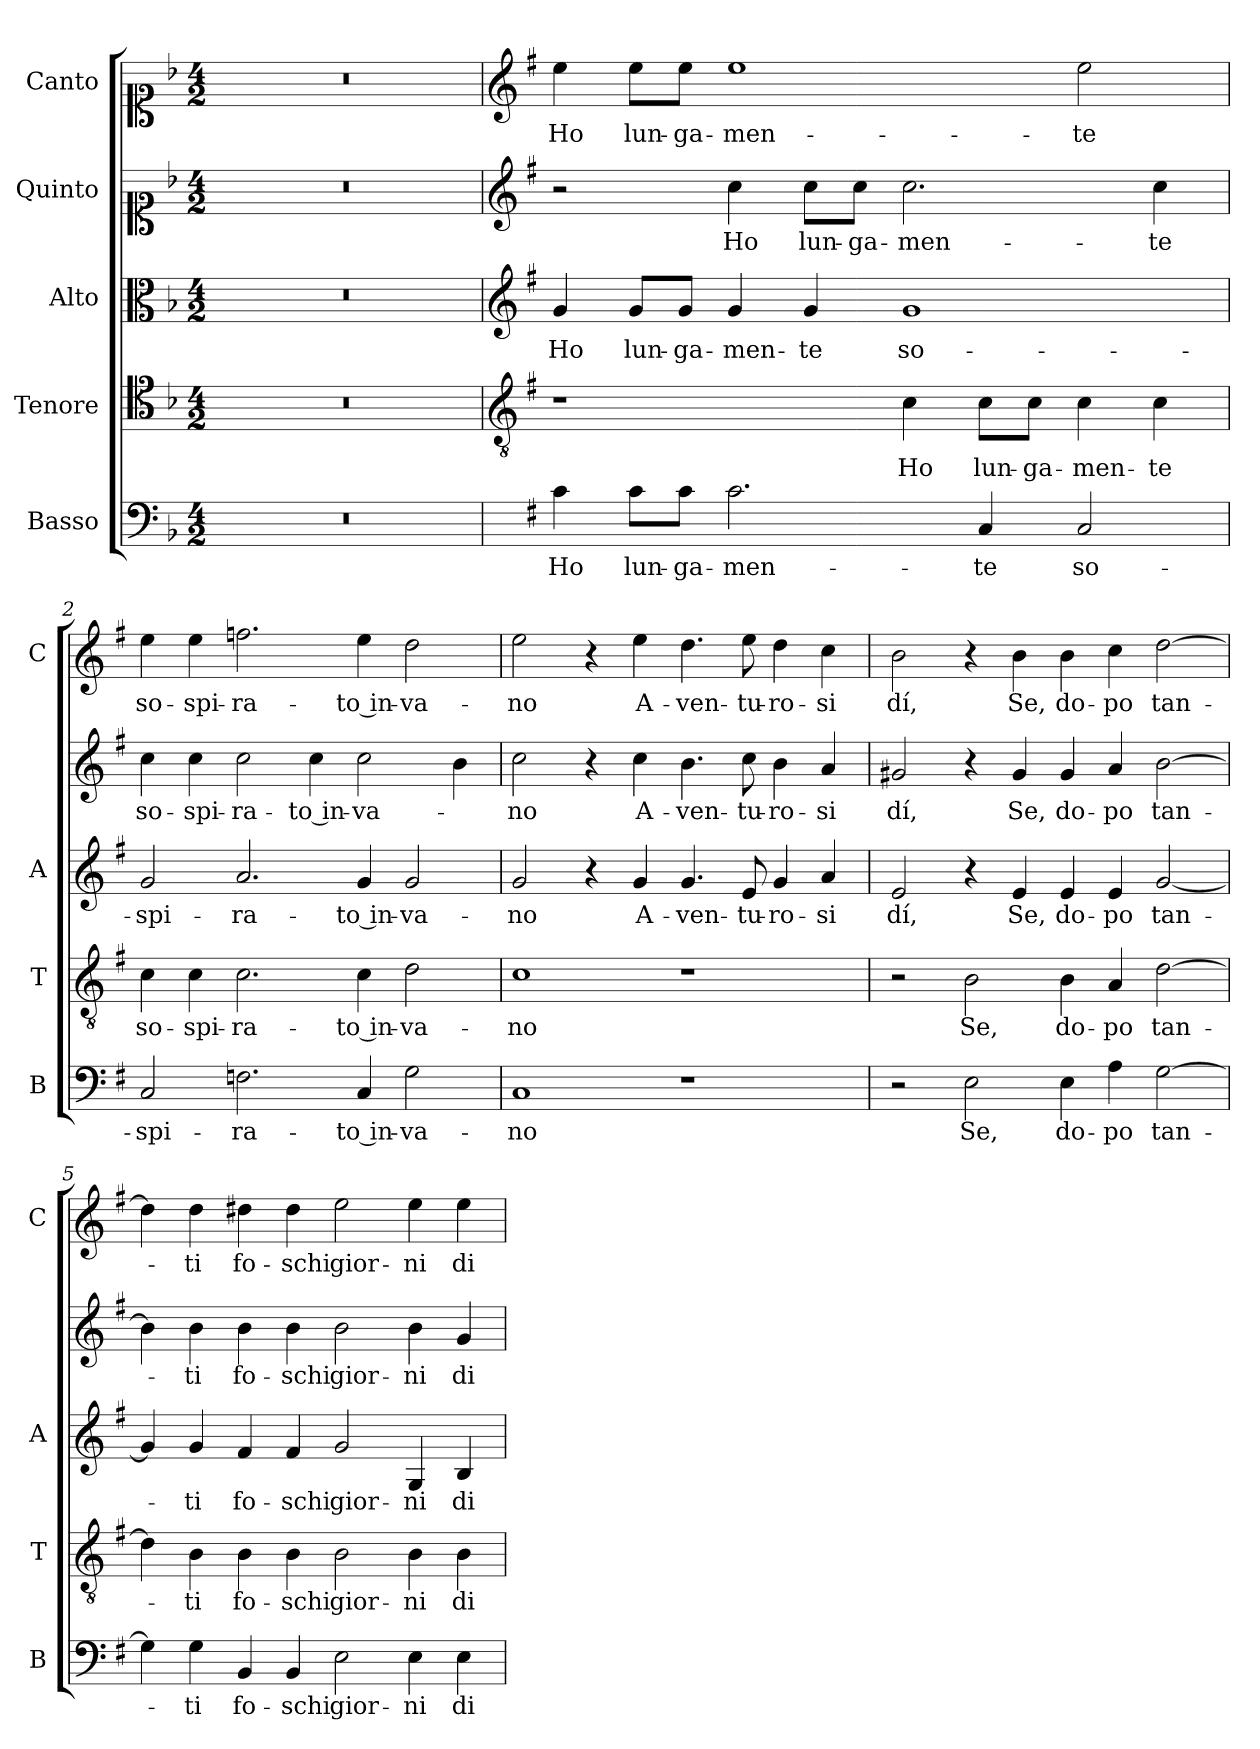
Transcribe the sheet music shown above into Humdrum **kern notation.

**kern	**text	**kern	**text	**kern	**text	**kern	**text	**kern	**text
*part5	*part5	*part4	*part4	*part3	*part3	*part2	*part2	*part1	*part1
*staff5	*staff5	*staff4	*staff4	*staff3	*staff3	*staff2	*staff2	*staff1	*staff1
*I"Basso	*	*I"Tenore	*	*I"Alto	*	*I"Quinto	*	*I"Canto	*
*I'B	*	*I'T	*	*I'A	*	*	*	*I'C	*
*clefF4	*	*clefC4	*	*clefC3	*	*clefC1	*	*clefC1	*
*k[b-]	*	*k[b-]	*	*k[b-]	*	*k[b-]	*	*k[b-]	*
*F:	*	*F:	*	*F:	*	*F:	*	*F:	*
*M4/2	*	*M4/2	*	*M4/2	*	*M4/2	*	*M4/2	*
=	=	=	=	=	=	=	=	=	=
0r	.	0r	.	0r	.	0r	.	0r	.
=1	=1	=1	=1	=1	=1	=1	=1	=1	=1
*	*	*clefGv2	*	*clefG2	*	*clefG2	*	*clefG2	*
*k[f#]	*	*k[f#]	*	*k[f#]	*	*k[f#]	*	*k[f#]	*
*G:	*	*G:	*	*G:	*	*G:	*	*G:	*
!	!LO:LY:b	!	!	!	!LO:LY:b	!	!	!	!LO:LY:b
4c\	Ho	1r	.	4g/	Ho	2r	.	4ee\	Ho
!	!LO:LY:b	!	!	!	!LO:LY:b	!	!	!	!LO:LY:b
8c\L	lun-	.	.	8g/L	lun-	.	.	8ee\L	lun-
!	!LO:LY:b	!	!	!	!LO:LY:b	!	!	!	!LO:LY:b
8c\J	-ga-	.	.	8g/J	-ga-	.	.	8ee\J	-ga-
!	!LO:LY:b	!	!	!	!LO:LY:b	!	!LO:LY:b	!	!LO:LY:b
2.c\	-men-	.	.	4g/	-men-	4cc\	Ho	1ee	-men-
!	!	!	!	!	!LO:LY:b	!	!LO:LY:b	!	!
.	.	.	.	4g/	-te	8cc\L	lun-	.	.
!	!	!	!	!	!	!	!LO:LY:b	!	!
.	.	.	.	.	.	8cc\J	-ga-	.	.
!	!	!	!LO:LY:b	!	!LO:LY:b	!	!LO:LY:b	!	!
.	.	4c\	Ho	1g	so-	2.cc\	-men-	.	.
!	!LO:LY:b	!	!LO:LY:b	!	!	!	!	!	!
4C/	-te	8c\L	lun-	.	.	.	.	.	.
!	!	!	!LO:LY:b	!	!	!	!	!	!
.	.	8c\J	-ga-	.	.	.	.	.	.
!	!LO:LY:b	!	!LO:LY:b	!	!	!	!	!	!LO:LY:b
2C/	so-	4c\	-men-	.	.	.	.	2ee\	-te
!	!	!	!LO:LY:b	!	!	!	!LO:LY:b	!	!
.	.	4c\	-te	.	.	4cc\	-te	.	.
=2	=2	=2	=2	=2	=2	=2	=2	=2	=2
!	!LO:LY:b	!	!LO:LY:b	!	!LO:LY:b	!	!LO:LY:b	!	!LO:LY:b
2C/	-spi-	4c\	so-	2g/	-spi-	4cc\	so-	4ee\	so-
!	!	!	!LO:LY:b	!	!	!	!LO:LY:b	!	!LO:LY:b
.	.	4c\	-spi-	.	.	4cc\	-spi-	4ee\	-spi-
!	!LO:LY:b	!	!LO:LY:b	!	!LO:LY:b	!	!LO:LY:b	!	!LO:LY:b
2.Fn\	-ra-	2.c\	-ra-	2.a/	-ra-	2cc\	-ra-	2.ffn\	-ra-
!	!	!	!	!	!	!	!LO:LY:b	!	!
.	.	.	.	.	.	4cc\	-to in-	.	.
!	!LO:LY:b	!	!LO:LY:b	!	!LO:LY:b	!	!LO:LY:b	!	!LO:LY:b
4C/	-to in-	4c\	-to in-	4g/	-to in-	2cc\	-va-	4ee\	-to in-
!	!LO:LY:b	!	!LO:LY:b	!	!LO:LY:b	!	!	!	!LO:LY:b
2G\	-va-	2d\	-va-	2g/	-va-	.	.	2dd\	-va-
.	.	.	.	.	.	4b\	.	.	.
!!LO:LB:g=z
=3	=3	=3	=3	=3	=3	=3	=3	=3	=3
!	!LO:LY:b	!	!LO:LY:b	!	!LO:LY:b	!	!LO:LY:b	!	!LO:LY:b
1C	-no	1c	-no	2g/	-no	2cc\	-no	2ee\	-no
.	.	.	.	4r	.	4r	.	4r	.
!	!	!	!	!	!LO:LY:b	!	!LO:LY:b	!	!LO:LY:b
.	.	.	.	4g/	A-	4cc\	A-	4ee\	A-
!	!	!	!	!	!LO:LY:b	!	!LO:LY:b	!	!LO:LY:b
1r	.	1r	.	4.g/	-ven-	4.b\	-ven-	4.dd\	-ven-
!	!	!	!	!	!LO:LY:b	!	!LO:LY:b	!	!LO:LY:b
.	.	.	.	8e/	-tu-	8cc\	-tu-	8ee\	-tu-
!	!	!	!	!	!LO:LY:b	!	!LO:LY:b	!	!LO:LY:b
.	.	.	.	4g/	-ro-	4b\	-ro-	4dd\	-ro-
!	!	!	!	!	!LO:LY:b	!	!LO:LY:b	!	!LO:LY:b
.	.	.	.	4a/	-si	4a/	-si	4cc\	-si
=4	=4	=4	=4	=4	=4	=4	=4	=4	=4
!	!	!	!	!	!LO:LY:b	!	!LO:LY:b	!	!LO:LY:b
2r	.	2r	.	2e/	dí,	2g#X/	dí,	2b\	dí,
!	!LO:LY:b	!	!LO:LY:b	!	!	!	!	!	!
2E\	Se,	2B\	Se,	4r	.	4r	.	4r	.
!	!	!	!	!	!LO:LY:b	!	!LO:LY:b	!	!LO:LY:b
.	.	.	.	4e/	Se,	4g#/	Se,	4b\	Se,
!	!LO:LY:b	!	!LO:LY:b	!	!LO:LY:b	!	!LO:LY:b	!	!LO:LY:b
4E\	do-	4B\	do-	4e/	do-	4g#/	do-	4b\	do-
!	!LO:LY:b	!	!LO:LY:b	!	!LO:LY:b	!	!LO:LY:b	!	!LO:LY:b
4A\	-po	4A/	-po	4e/	-po	4a/	-po	4cc\	-po
!	!LO:LY:b	!	!LO:LY:b	!	!LO:LY:b	!	!LO:LY:b	!	!LO:LY:b
[2G\	tan-	[2d\	tan-	[2g/	tan-	[2b\	tan-	[2dd\	tan-
=5	=5	=5	=5	=5	=5	=5	=5	=5	=5
4G\]	.	4d\]	.	4g/]	.	4b\]	.	4dd\]	.
!	!LO:LY:b	!	!LO:LY:b	!	!LO:LY:b	!	!LO:LY:b	!	!LO:LY:b
4G\	-ti	4B\	-ti	4g/	-ti	4b\	-ti	4dd\	-ti
!	!LO:LY:b	!	!LO:LY:b	!	!LO:LY:b	!	!LO:LY:b	!	!LO:LY:b
4BB/	fo-	4B\	fo-	4f#/	fo-	4b\	fo-	4dd#X\	fo-
!	!LO:LY:b	!	!LO:LY:b	!	!LO:LY:b	!	!LO:LY:b	!	!LO:LY:b
4BB/	-schi	4B\	-schi	4f#/	-schi	4b\	-schi	4dd#\	-schi
!	!LO:LY:b	!	!LO:LY:b	!	!LO:LY:b	!	!LO:LY:b	!	!LO:LY:b
2E\	gior-	2B\	gior-	2g/	gior-	2b\	gior-	2ee\	gior-
!	!LO:LY:b	!	!LO:LY:b	!	!LO:LY:b	!	!LO:LY:b	!	!LO:LY:b
4E\	-ni	4B\	-ni	4G/	-ni	4b\	-ni	4ee\	-ni
!	!LO:LY:b	!	!LO:LY:b	!	!LO:LY:b	!	!LO:LY:b	!	!LO:LY:b
4E\	di	4B\	di	4B/	di	4g/	di	4ee\	di
=	=	=	=	=	=	=	=	=	=
*-	*-	*-	*-	*-	*-	*-	*-	*-	*-
